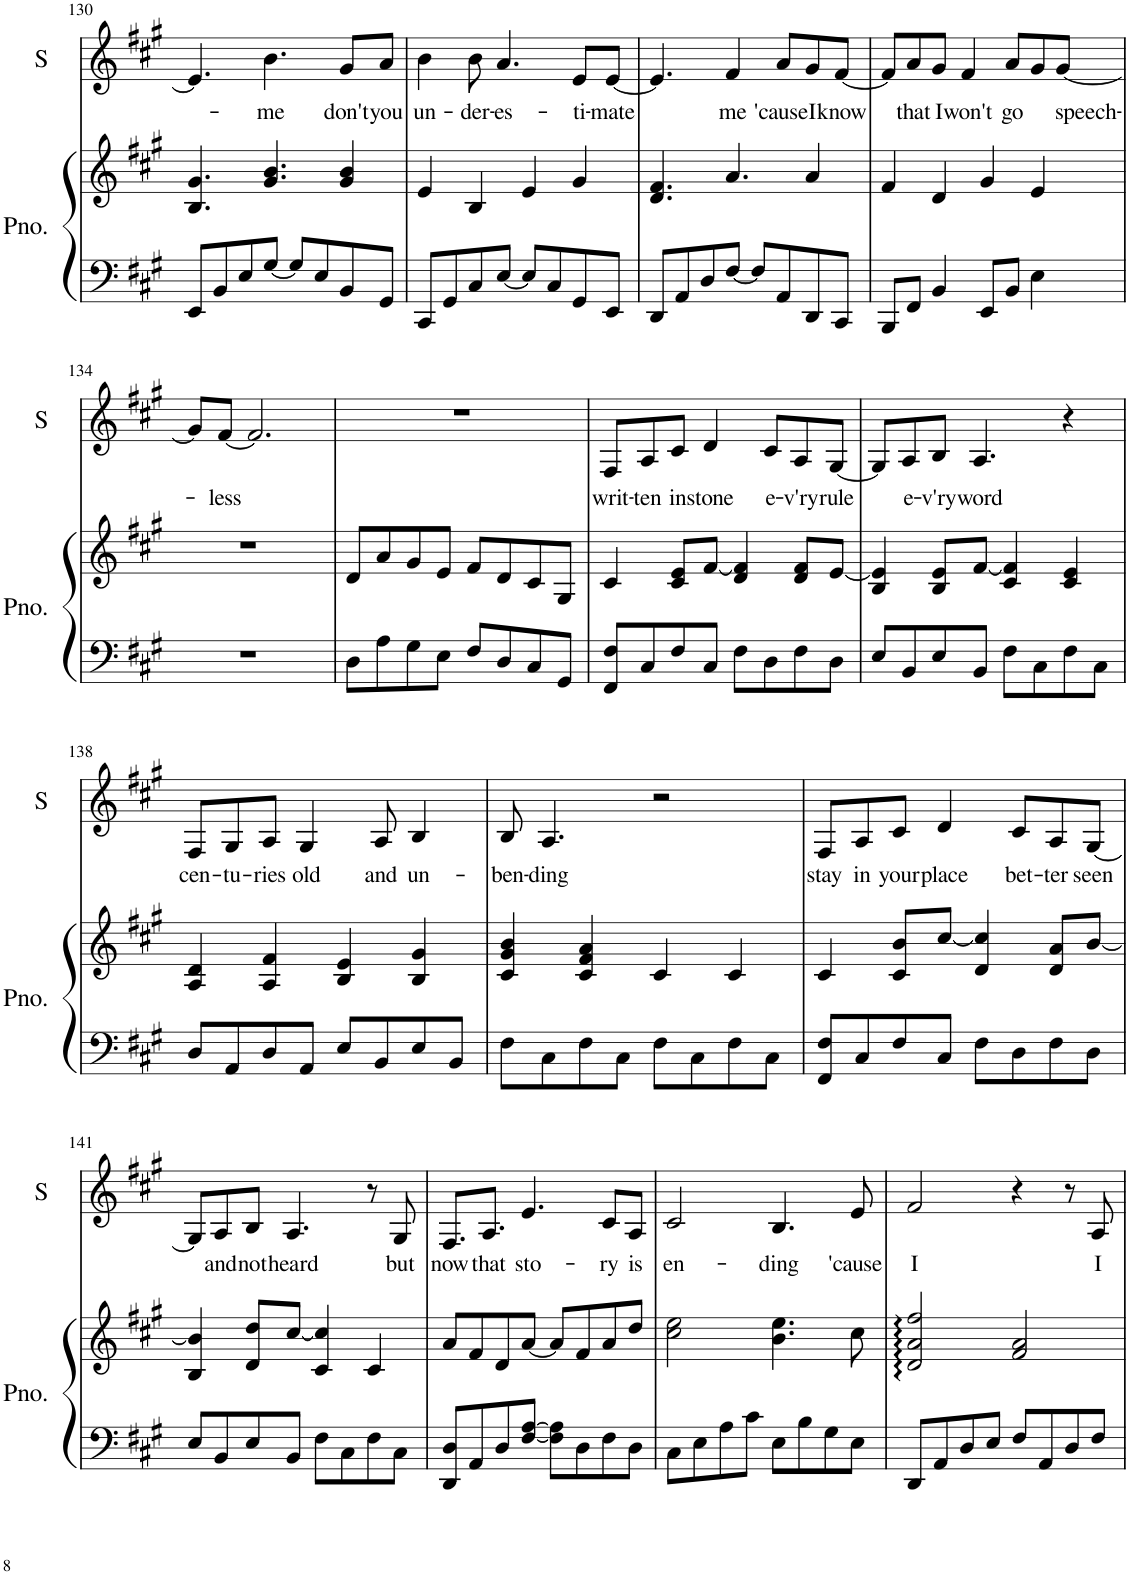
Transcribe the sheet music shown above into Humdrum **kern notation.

**kern	**kern	**kern	**text
*part2	*part2	*part1	*part1
*staff3	*staff2	*staff1	*staff1
*I"Piano	*	*I"Singer	*
*I'Pno.	*	*I'S	*
!!LO:PB:g=z
*clefF4	*clefG2	*clefG2	*
*k[f#c#g#]	*k[f#c#g#]	*k[f#c#g#]	*
*M4/4	*M4/4	*M4/4	*
=130	=130	=130	=130
8EE/L	4.B/ 4.g#/	4.e/]	.
8BB/	.	.	.
8E/	.	.	.
!	!	!	!LO:LY:b
[8G#/J	4.g#/ 4.b/	4.b\	me
8G#/L]	.	.	.
8E/	.	.	.
!	!	!	!LO:LY:b
8BB/	4g#/ 4b/	8g#/L	don't
!	!	!	!LO:LY:b
8GG#/J	.	8a/J	you
=131	=131	=131	=131
!	!	!	!LO:LY:b
8CC#/L	4e/	4b\	un-
8GG#/	.	.	.
!	!	!	!LO:LY:b
8C#/	4B/	8b\	-der-
!	!	!	!LO:LY:b
[8E/J	.	4.a/	-es-
8E/L]	4e/	.	.
8C#/	.	.	.
!	!	!	!LO:LY:b
8GG#/	4g#/	8e/L	-ti-
!	!	!	!LO:LY:b
8EE/J	.	[8e/J	-mate
=132	=132	=132	=132
8DD/L	4.d/ 4.f#/	4.e/]	.
8AA/	.	.	.
8D/	.	.	.
!	!	!	!LO:LY:b
[8F#/J	4.a/	4f#/	me
8F#/L]	.	.	.
!	!	!	!LO:LY:b
8AA/	.	8a/L	'cause
!	!	!	!LO:LY:b
8DD/	4a/	8g#/	I
!	!	!	!LO:LY:b
8CC#/J	.	[8f#/J	know
=133	=133	=133	=133
8BBB/L	4f#/	8f#/L]	.
!	!	!	!LO:LY:b
8FF#/J	.	8a/	that
!	!	!	!LO:LY:b
4BB/	4d/	8g#/J	I
!	!	!	!LO:LY:b
.	.	4f#/	won't
8EE/L	4g#/	.	.
!	!	!	!LO:LY:b
8BB/J	.	8a/L	go
4E\	4e/	8g#/	.
!	!	!	!LO:LY:b
.	.	[8g#/J	speech-
!!LO:LB:g=z
=134	=134	=134	=134
1r	1r	8g#/L]	.
!	!	!	!LO:LY:b
.	.	[8f#/J	-less
.	.	2.f#/]	.
=135	=135	=135	=135
8D\L	8d/L	1r	.
8A\	8a/	.	.
8G#\	8g#/	.	.
8E\J	8e/J	.	.
8F#/L	8f#/L	.	.
8D/	8d/	.	.
8C#/	8c#/	.	.
8GG#/J	8G#/J	.	.
=136	=136	=136	=136
!	!	!	!LO:LY:b
8FF#/ 8F#/L	4c#/	8F#/L	writ-
!	!	!	!LO:LY:b
8C#/	.	8A/	-ten
!	!	!	!LO:LY:b
8F#/	8c#/ 8e/L	8c#/J	in
!	!	!	!LO:LY:b
8C#/J	[8f#/J	4d/	stone
8F#\L	4d/ 4f#/]	.	.
!	!	!	!LO:LY:b
8D\	.	8c#/L	e-
!	!	!	!LO:LY:b
8F#\	8d/ 8f#/L	8A/	-v'ry
!	!	!	!LO:LY:b
8D\J	[8e/J	[8G#/J	rule
=137	=137	=137	=137
8E/L	4B/ 4e/]	8G#/L]	.
!	!	!	!LO:LY:b
8BB/	.	8A/	e-
!	!	!	!LO:LY:b
8E/	8B/ 8e/L	8B/J	-v'ry
!	!	!	!LO:LY:b
8BB/J	[8f#/J	4.A/	word
8F#\L	4c#/ 4f#/]	.	.
8C#\	.	.	.
8F#\	4c#/ 4e/	4r	.
8C#\J	.	.	.
!!LO:LB:g=z
=138	=138	=138	=138
!	!	!	!LO:LY:b
8D/L	4A/ 4d/	8F#/L	cen-
!	!	!	!LO:LY:b
8AA/	.	8G#/	-tu-
!	!	!	!LO:LY:b
8D/	4A/ 4f#/	8A/J	-ries
!	!	!	!LO:LY:b
8AA/J	.	4G#/	old
8E/L	4B/ 4e/	.	.
!	!	!	!LO:LY:b
8BB/	.	8A/	and
!	!	!	!LO:LY:b
8E/	4B/ 4g#/	4B/	un-
8BB/J	.	.	.
=139	=139	=139	=139
!	!	!	!LO:LY:b
8F#\L	4c#/ 4g#/ 4b/	8B/	-ben-
!	!	!	!LO:LY:b
8C#\	.	4.A/	-ding
8F#\	4c#/ 4f#/ 4a/	.	.
8C#\J	.	.	.
8F#\L	4c#/	2r	.
8C#\	.	.	.
8F#\	4c#/	.	.
8C#\J	.	.	.
=140	=140	=140	=140
!	!	!	!LO:LY:b
8FF#/ 8F#/L	4c#/	8F#/L	stay
!	!	!	!LO:LY:b
8C#/	.	8A/	in
!	!	!	!LO:LY:b
8F#/	8c#/ 8b/L	8c#/J	your
!	!	!	!LO:LY:b
8C#/J	[8cc#/J	4d/	place
8F#\L	4d/ 4cc#/]	.	.
!	!	!	!LO:LY:b
8D\	.	8c#/L	bet-
!	!	!	!LO:LY:b
8F#\	8d/ 8a/L	8A/	-ter
!	!	!	!LO:LY:b
8D\J	[8b/J	[8G#/J	seen
!!LO:LB:g=z
=141	=141	=141	=141
8E/L	4B/ 4b/]	8G#/L]	.
!	!	!	!LO:LY:b
8BB/	.	8A/	and
!	!	!	!LO:LY:b
8E/	8d/ 8dd/L	8B/J	not
!	!	!	!LO:LY:b
8BB/J	[8cc#/J	4.A/	heard
8F#\L	4c#/ 4cc#/]	.	.
8C#\	.	.	.
8F#\	4c#/	8r	.
!	!	!	!LO:LY:b
8C#\J	.	8G#/	but
=142	=142	=142	=142
!	!	!	!LO:LY:b
8DD/ 8D/L	8a/L	8.F#/L	now
8AA/	8f#/	.	.
!	!	!	!LO:LY:b
.	.	8.A/J	that
8D/	8d/	.	.
!	!	!	!LO:LY:b
[8F#/ [8A/J	[8a/J	4.e/	sto-
8F#\] 8A\]L	8a/L]	.	.
8D\	8f#/	.	.
!	!	!	!LO:LY:b
8F#\	8a/	8c#/L	-ry
!	!	!	!LO:LY:b
8D\J	8dd/J	8A/J	is
=143	=143	=143	=143
!	!	!	!LO:LY:b
8C#\L	2cc#\ 2ee\	2c#/	en-
8E\	.	.	.
8A\	.	.	.
8c#\J	.	.	.
!	!	!	!LO:LY:b
8E\L	4.b\ 4.ee\	4.B/	-ding
8B\	.	.	.
8G#\	.	.	.
!	!	!	!LO:LY:b
8E\J	8cc#\	8e/	'cause
=144	=144	=144	=144
!	!	!	!LO:LY:b
8DD/L	2d/ 2a/ 2ff#/	2f#/	I
8AA/	.	.	.
8D/	.	.	.
8E/J	.	.	.
8F#/L	2f#/ 2a/	4r	.
8AA/	.	.	.
8D/	.	8r	.
!	!	!	!LO:LY:b
8F#/J	.	8A/	I
=	=	=	=
*-	*-	*-	*-
